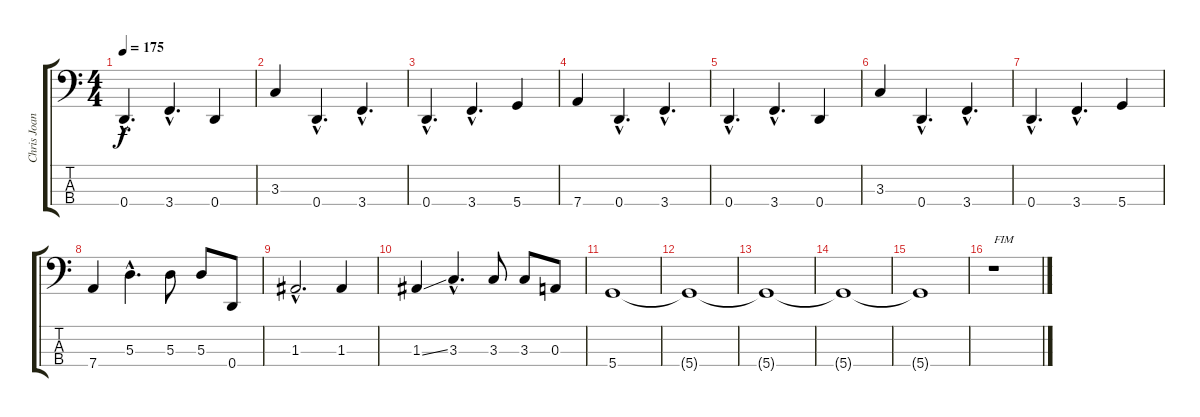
\track ("Chris Joannou" "Chris Joan") {instrument electricbasspick}
\staff {score tabs}
\tuning (G2 D2 A1 D1) {hide}
\ts (4 4)
\tempo 175
\clef f4
\ks c
0.4{hac}.4{d dy f} 3.4{hac}.4{d} 0.4.4 |
3.3.4 0.4{hac}.4{d} 3.4{hac}.4{d} |
0.4{hac}.4{d} 3.4{hac}.4{d} 5.4.4 |
7.4.4 0.4{hac}.4{d} 3.4{hac}.4{d} |
0.4{hac}.4{d} 3.4{hac}.4{d} 0.4.4 |
3.3.4 0.4{hac}.4{d} 3.4{hac}.4{d} |
0.4{hac}.4{d} 3.4{hac}.4{d} 5.4.4 |
7.4.4 5.3{hac}.4{d} 5.3.8 5.3.8 0.4.8 |
1.3{hac}.2{d} 1.3.4 |
1.3{ss}.4 3.3{hac}.4{d} 3.3.8 3.3.8 0.3.8 |
5.4.1 |
5.4{t}.1 |
5.4{t}.1 |
5.4{t}.1 |
5.4{t}.1 |
r.1{txt "FIM"}
